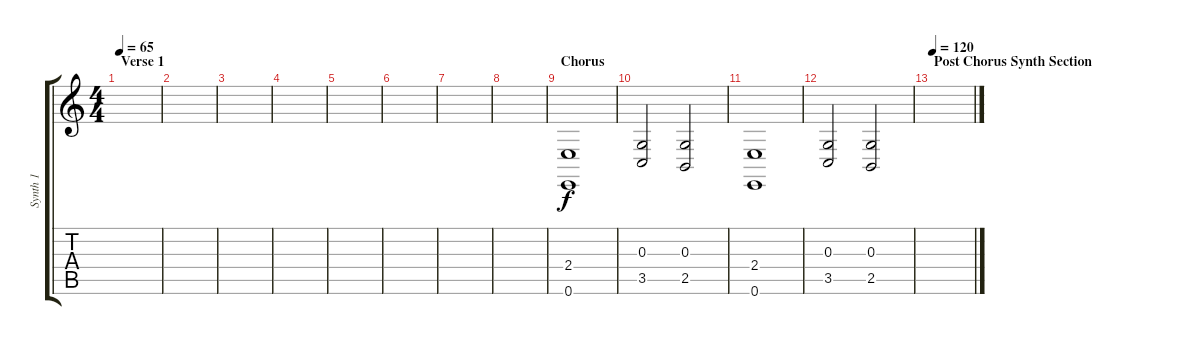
\track ("Synth 1" "Synth 1") {instrument synthstrings1}
\staff {score tabs}
\tuning (E4 B3 G3 D3 A2 E2) {hide}
\ts (4 4)
\section ("" "Verse 1")
\tempo 65
\clef g2
\ks c
|
|
|
|
|
|
|
|
\section ("" "Chorus")
(2.4 0.6).1 |
(0.3 3.5).2 (0.3 2.5).2 |
(2.4 0.6).1 |
(0.3 3.5).2 (0.3 2.5).2 |
\section ("" "Post Chorus Synth Section")
\tempo 120
